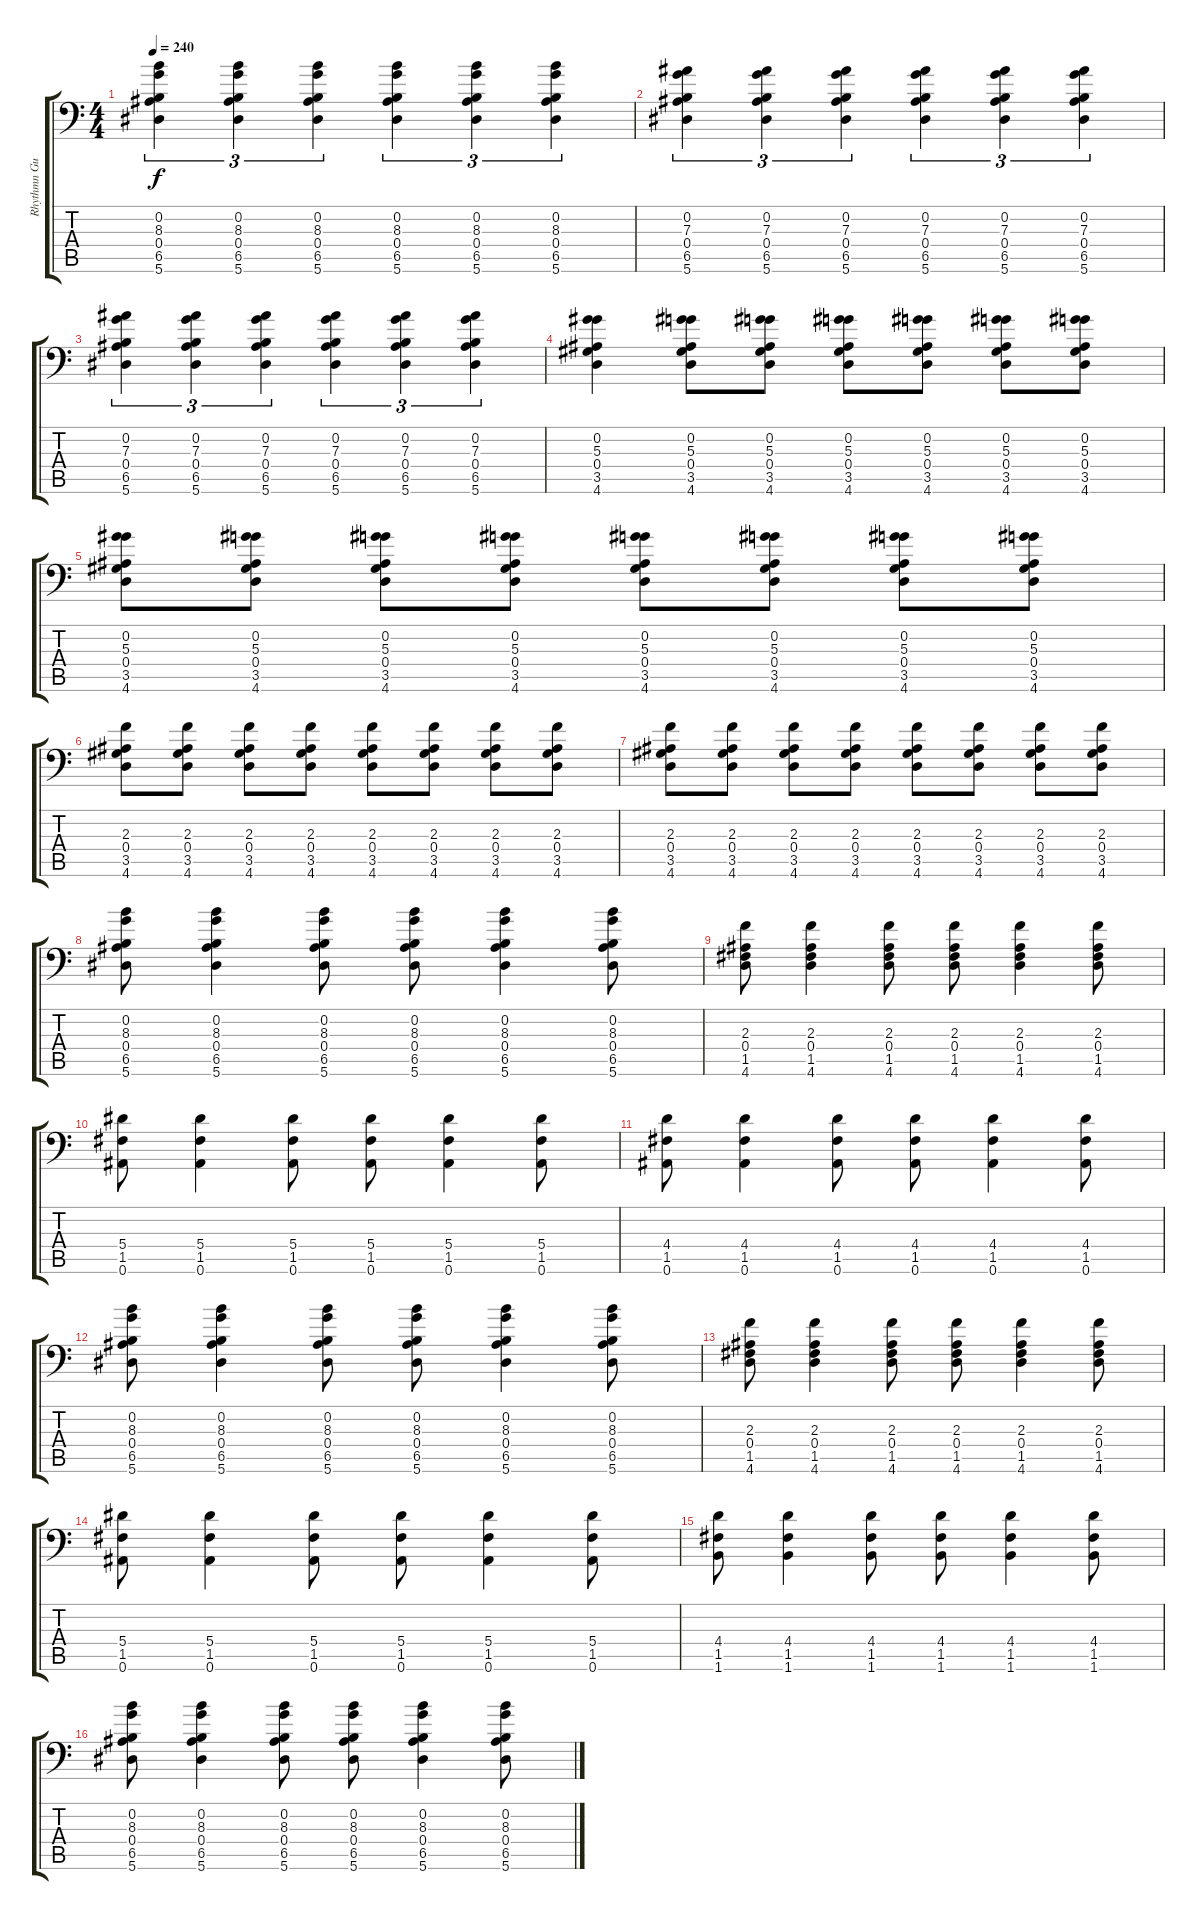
\track ("Rhythmn Guitar #1" "Rhythmn Gu") {instrument overdrivenguitar}
\staff {score tabs}
\tuning (C4 G3 Eb3 Bb2 F2 Bb1) {hide}
\ts (4 4)
\tempo 240
\clef f4
\ks c
(0.2 8.3 0.4 6.5 5.6).4{tu (3 2) dy f} (0.2 8.3 0.4 6.5 5.6).4{tu (3 2)} (0.2 8.3 0.4 6.5 5.6).4{tu (3 2)} (0.2 8.3 0.4 6.5 5.6).4{tu (3 2)} (0.2 8.3 0.4 6.5 5.6).4{tu (3 2)} (0.2 8.3 0.4 6.5 5.6).4{tu (3 2)} |
(0.2 7.3 0.4 6.5 5.6).4{tu (3 2)} (0.2 7.3 0.4 6.5 5.6).4{tu (3 2)} (0.2 7.3 0.4 6.5 5.6).4{tu (3 2)} (0.2 7.3 0.4 6.5 5.6).4{tu (3 2)} (0.2 7.3 0.4 6.5 5.6).4{tu (3 2)} (0.2 7.3 0.4 6.5 5.6).4{tu (3 2)} |
(0.2 7.3 0.4 6.5 5.6).4{tu (3 2)} (0.2 7.3 0.4 6.5 5.6).4{tu (3 2)} (0.2 7.3 0.4 6.5 5.6).4{tu (3 2)} (0.2 7.3 0.4 6.5 5.6).4{tu (3 2)} (0.2 7.3 0.4 6.5 5.6).4{tu (3 2)} (0.2 7.3 0.4 6.5 5.6).4{tu (3 2)} |
(0.2 5.3 0.4 3.5 4.6).4 (0.2 5.3 0.4 3.5 4.6).8 (0.2 5.3 0.4 3.5 4.6).8 (0.2 5.3 0.4 3.5 4.6).8 (0.2 5.3 0.4 3.5 4.6).8 (0.2 5.3 0.4 3.5 4.6).8 (0.2 5.3 0.4 3.5 4.6).8 |
(0.2 5.3 0.4 3.5 4.6).8 (0.2 5.3 0.4 3.5 4.6).8 (0.2 5.3 0.4 3.5 4.6).8 (0.2 5.3 0.4 3.5 4.6).8 (0.2 5.3 0.4 3.5 4.6).8 (0.2 5.3 0.4 3.5 4.6).8 (0.2 5.3 0.4 3.5 4.6).8 (0.2 5.3 0.4 3.5 4.6).8 |
(2.3 0.4 3.5 4.6).8 (2.3 0.4 3.5 4.6).8 (2.3 0.4 3.5 4.6).8 (2.3 0.4 3.5 4.6).8 (2.3 0.4 3.5 4.6).8 (2.3 0.4 3.5 4.6).8 (2.3 0.4 3.5 4.6).8 (2.3 0.4 3.5 4.6).8 |
(2.3 0.4 3.5 4.6).8 (2.3 0.4 3.5 4.6).8 (2.3 0.4 3.5 4.6).8 (2.3 0.4 3.5 4.6).8 (2.3 0.4 3.5 4.6).8 (2.3 0.4 3.5 4.6).8 (2.3 0.4 3.5 4.6).8 (2.3 0.4 3.5 4.6).8 |
(0.2 8.3 0.4 6.5 5.6).8 (0.2 8.3 0.4 6.5 5.6).4 (0.2 8.3 0.4 6.5 5.6).8 (0.2 8.3 0.4 6.5 5.6).8 (0.2 8.3 0.4 6.5 5.6).4 (0.2 8.3 0.4 6.5 5.6).8 |
(2.3 0.4 1.5 4.6).8 (2.3 0.4 1.5 4.6).4 (2.3 0.4 1.5 4.6).8 (2.3 0.4 1.5 4.6).8 (2.3 0.4 1.5 4.6).4 (2.3 0.4 1.5 4.6).8 |
(5.4 1.5 0.6).8 (5.4 1.5 0.6).4 (5.4 1.5 0.6).8 (5.4 1.5 0.6).8 (5.4 1.5 0.6).4 (5.4 1.5 0.6).8 |
(4.4 1.5 0.6).8 (4.4 1.5 0.6).4 (4.4 1.5 0.6).8 (4.4 1.5 0.6).8 (4.4 1.5 0.6).4 (4.4 1.5 0.6).8 |
(0.2 8.3 0.4 6.5 5.6).8 (0.2 8.3 0.4 6.5 5.6).4 (0.2 8.3 0.4 6.5 5.6).8 (0.2 8.3 0.4 6.5 5.6).8 (0.2 8.3 0.4 6.5 5.6).4 (0.2 8.3 0.4 6.5 5.6).8 |
(2.3 0.4 1.5 4.6).8 (2.3 0.4 1.5 4.6).4 (2.3 0.4 1.5 4.6).8 (2.3 0.4 1.5 4.6).8 (2.3 0.4 1.5 4.6).4 (2.3 0.4 1.5 4.6).8 |
(5.4 1.5 0.6).8 (5.4 1.5 0.6).4 (5.4 1.5 0.6).8 (5.4 1.5 0.6).8 (5.4 1.5 0.6).4 (5.4 1.5 0.6).8 |
(4.4 1.5 1.6).8 (4.4 1.5 1.6).4 (4.4 1.5 1.6).8 (4.4 1.5 1.6).8 (4.4 1.5 1.6).4 (4.4 1.5 1.6).8 |
(0.2 8.3 0.4 6.5 5.6).8 (0.2 8.3 0.4 6.5 5.6).4 (0.2 8.3 0.4 6.5 5.6).8 (0.2 8.3 0.4 6.5 5.6).8 (0.2 8.3 0.4 6.5 5.6).4 (0.2 8.3 0.4 6.5 5.6).8
